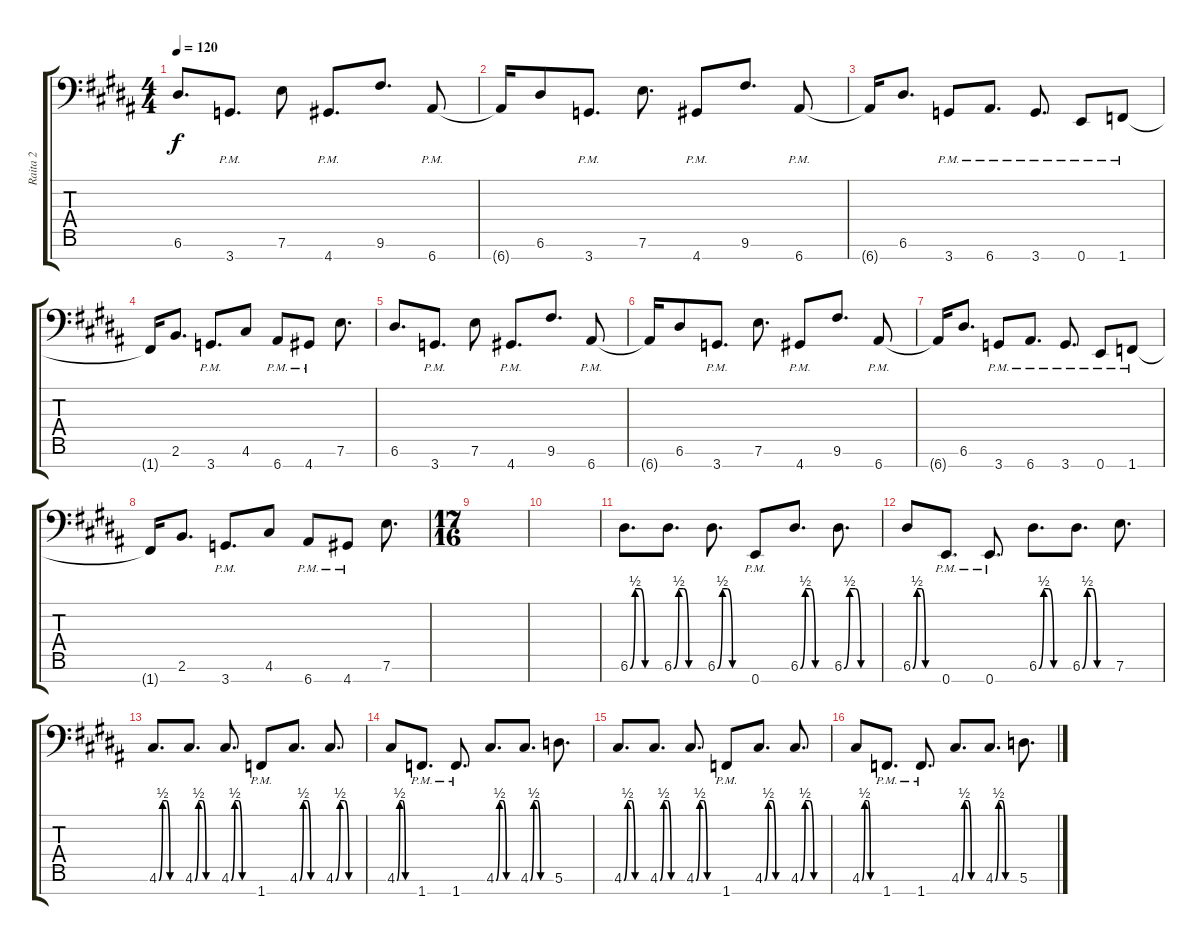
\track ("Raita 2" "Raita 2") {instrument overdrivenguitar}
\staff {score tabs}
\tuning (B3 G3 D3 A2 E2 A1 E1) {hide}
\ts (4 4)
\tempo 120
\clef f4
\ks g#minor
6.6.8{d dy f} 3.7{pm}.8{d} 7.6.8 4.7{pm}.8{d} 9.6.8{d} 6.7{pm}.8 |
6.7{t}.16 6.6.8 3.7{pm}.8{d} 7.6.8{d} 4.7{pm}.8 9.6.8{d} 6.7{pm}.8 |
6.7{t}.16 6.6.8{d} 3.7{pm}.8 6.7{pm}.8{d} 3.7{pm}.8{d} 0.7{pm}.8 1.7{pm}.8 |
1.7{t}.16 2.6.8{d} 3.7{pm}.8{d} 4.6.8 6.7{pm}.8 4.7{pm}.8 7.6.8{d} |
6.6.8{d} 3.7{pm}.8{d} 7.6.8 4.7{pm}.8{d} 9.6.8{d} 6.7{pm}.8 |
6.7{t}.16 6.6.8 3.7{pm}.8{d} 7.6.8{d} 4.7{pm}.8 9.6.8{d} 6.7{pm}.8 |
6.7{t}.16 6.6.8{d} 3.7{pm}.8 6.7{pm}.8{d} 3.7{pm}.8{d} 0.7{pm}.8 1.7{pm}.8 |
1.7{t}.16 2.6.8{d} 3.7{pm}.8{d} 4.6.8 6.7{pm}.8 4.7{pm}.8 7.6.8{d} |
\ts (17 16)
|
|
6.6{be (custom 0 0 10 2 20 2 30 0 60 0)}.8{d} 6.6{be (custom 0 0 10 2 20 2 30 0 60 0)}.8{d} 6.6{be (custom 0 0 10 2 20 2 30 0 60 0)}.8{d} 0.7{pm}.8 6.6{be (custom 0 0 10 2 20 2 30 0 60 0)}.8{d} 6.6{be (custom 0 0 10 2 20 2 30 0 60 0)}.8{d} |
6.6{be (custom 0 0 10 2 20 2 30 0 60 0)}.8 0.7{pm}.8{d} 0.7{pm}.8{d} 6.6{be (custom 0 0 10 2 20 2 30 0 60 0)}.8{d} 6.6{be (custom 0 0 10 2 20 2 30 0 60 0)}.8{d} 7.6.8{d} |
4.6{be (custom 0 0 10 2 20 2 30 0 60 0)}.8{d} 4.6{be (custom 0 0 10 2 20 2 30 0 60 0)}.8{d} 4.6{be (custom 0 0 10 2 20 2 30 0 60 0)}.8{d} 1.7{pm}.8 4.6{be (custom 0 0 10 2 20 2 30 0 60 0)}.8{d} 4.6{be (custom 0 0 10 2 20 2 30 0 60 0)}.8{d} |
4.6{be (custom 0 0 10 2 20 2 30 0 60 0)}.8 1.7{pm}.8{d} 1.7{pm}.8{d} 4.6{be (custom 0 0 10 2 20 2 30 0 60 0)}.8{d} 4.6{be (custom 0 0 10 2 20 2 30 0 60 0)}.8{d} 5.6.8{d} |
4.6{be (custom 0 0 10 2 20 2 30 0 60 0)}.8{d} 4.6{be (custom 0 0 10 2 20 2 30 0 60 0)}.8{d} 4.6{be (custom 0 0 10 2 20 2 30 0 60 0)}.8{d} 1.7{pm}.8 4.6{be (custom 0 0 10 2 20 2 30 0 60 0)}.8{d} 4.6{be (custom 0 0 10 2 20 2 30 0 60 0)}.8{d} |
4.6{be (custom 0 0 10 2 20 2 30 0 60 0)}.8 1.7{pm}.8{d} 1.7{pm}.8{d} 4.6{be (custom 0 0 10 2 20 2 30 0 60 0)}.8{d} 4.6{be (custom 0 0 10 2 20 2 30 0 60 0)}.8{d} 5.6.8{d}
